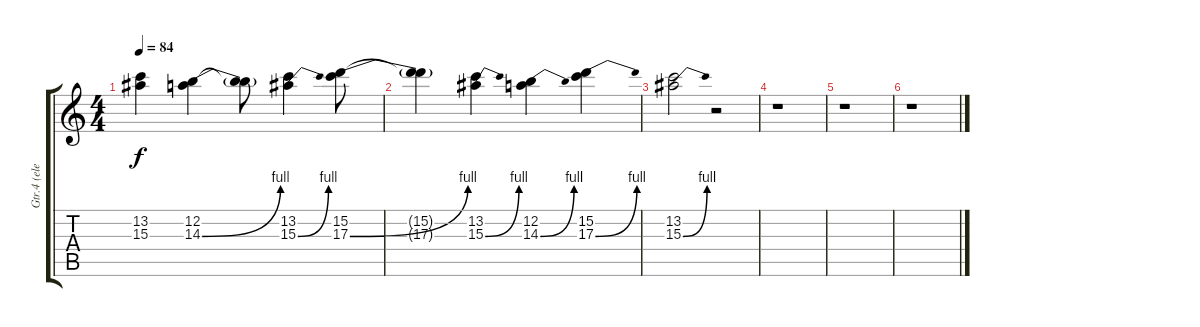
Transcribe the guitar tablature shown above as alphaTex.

\track ("Gtr.4 (elec.)" "Gtr.4 (ele") {instrument overdrivenguitar}
\staff {score tabs}
\tuning (E4 B3 G3 D3 A2 E2) {hide}
\ts (4 4)
\tempo 84
\clef g2
\ks c
(13.2{t} 15.3{t}).4{dy f} (12.2 14.3{be (bend 0 0 60 4)}).4 (12.2{t} 14.3{t}).8 (13.2 15.3{be (bend 0 0 60 4)}).4 (15.2 17.3{be (bend 0 0 60 4)}).8 |
(15.2{t} 17.3{t}).4 (13.2 15.3{be (bend 0 0 60 4)}).4 (12.2 14.3{be (bend 0 0 60 4)}).4 (15.2 17.3{be (bend 0 0 60 4)}).4 |
(13.2 15.3{be (bend 0 0 60 4)}).2 r.2 |
r.1 |
r.1 |
r.1
